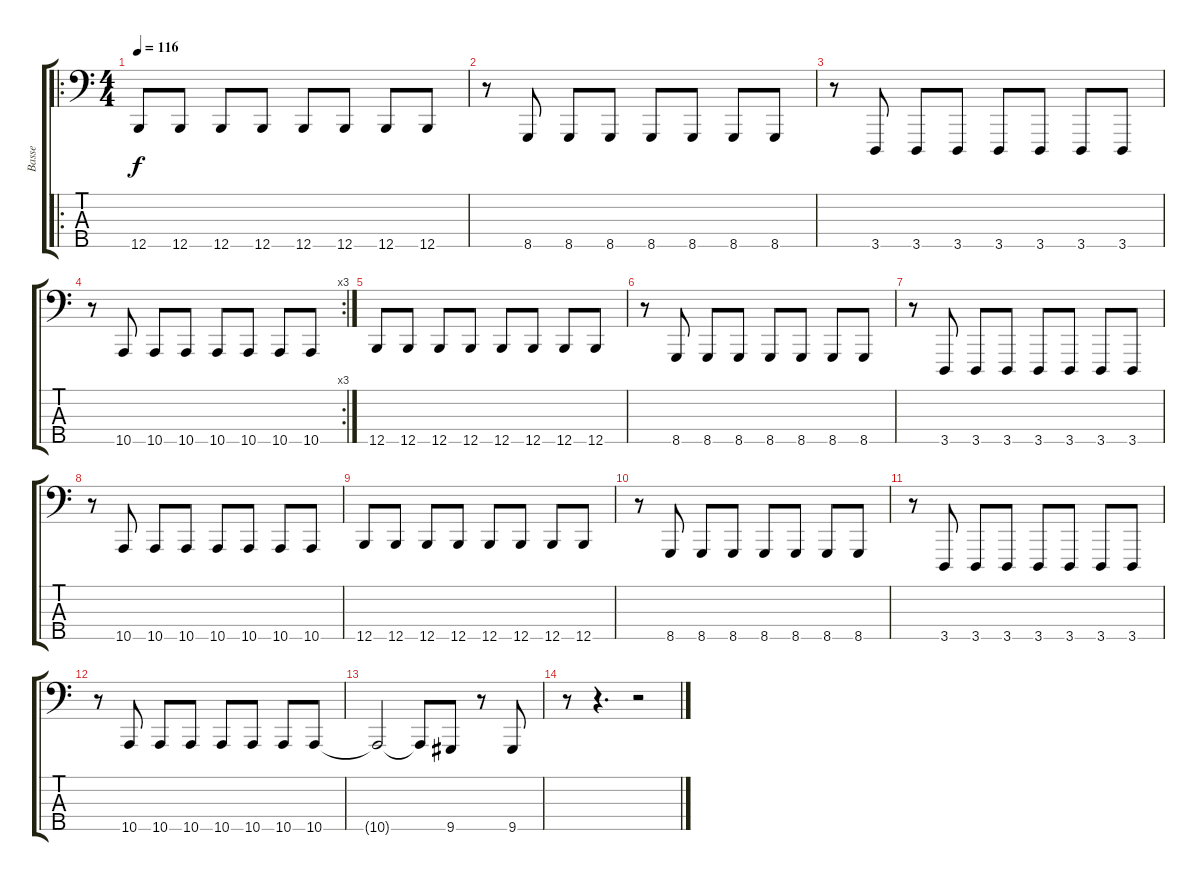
\track ("Basse" "Basse") {instrument lead8bassandlead}
\staff {score tabs}
\tuning (G2 D2 A1 E1 B0) {hide}
\ro
\ts (4 4)
\tempo 116
\clef f4
\ks c
12.5.8{dy f} 12.5.8 12.5.8 12.5.8 12.5.8 12.5.8 12.5.8 12.5.8 |
r.8 8.5.8 8.5.8 8.5.8 8.5.8 8.5.8 8.5.8 8.5.8 |
r.8 3.5.8 3.5.8 3.5.8 3.5.8 3.5.8 3.5.8 3.5.8 |
\rc 3
r.8 10.5.8 10.5.8 10.5.8 10.5.8 10.5.8 10.5.8 10.5.8 |
12.5.8 12.5.8 12.5.8 12.5.8 12.5.8 12.5.8 12.5.8 12.5.8 |
r.8 8.5.8 8.5.8 8.5.8 8.5.8 8.5.8 8.5.8 8.5.8 |
r.8 3.5.8 3.5.8 3.5.8 3.5.8 3.5.8 3.5.8 3.5.8 |
r.8 10.5.8 10.5.8 10.5.8 10.5.8 10.5.8 10.5.8 10.5.8 |
12.5.8 12.5.8 12.5.8 12.5.8 12.5.8 12.5.8 12.5.8 12.5.8 |
r.8 8.5.8 8.5.8 8.5.8 8.5.8 8.5.8 8.5.8 8.5.8 |
r.8 3.5.8 3.5.8 3.5.8 3.5.8 3.5.8 3.5.8 3.5.8 |
r.8 10.5.8 10.5.8 10.5.8 10.5.8 10.5.8 10.5.8 10.5.8 |
10.5{t}.2 10.5{t}.8 9.5.8 r.8 9.5.8 |
r.8 r.4{d} r.2
